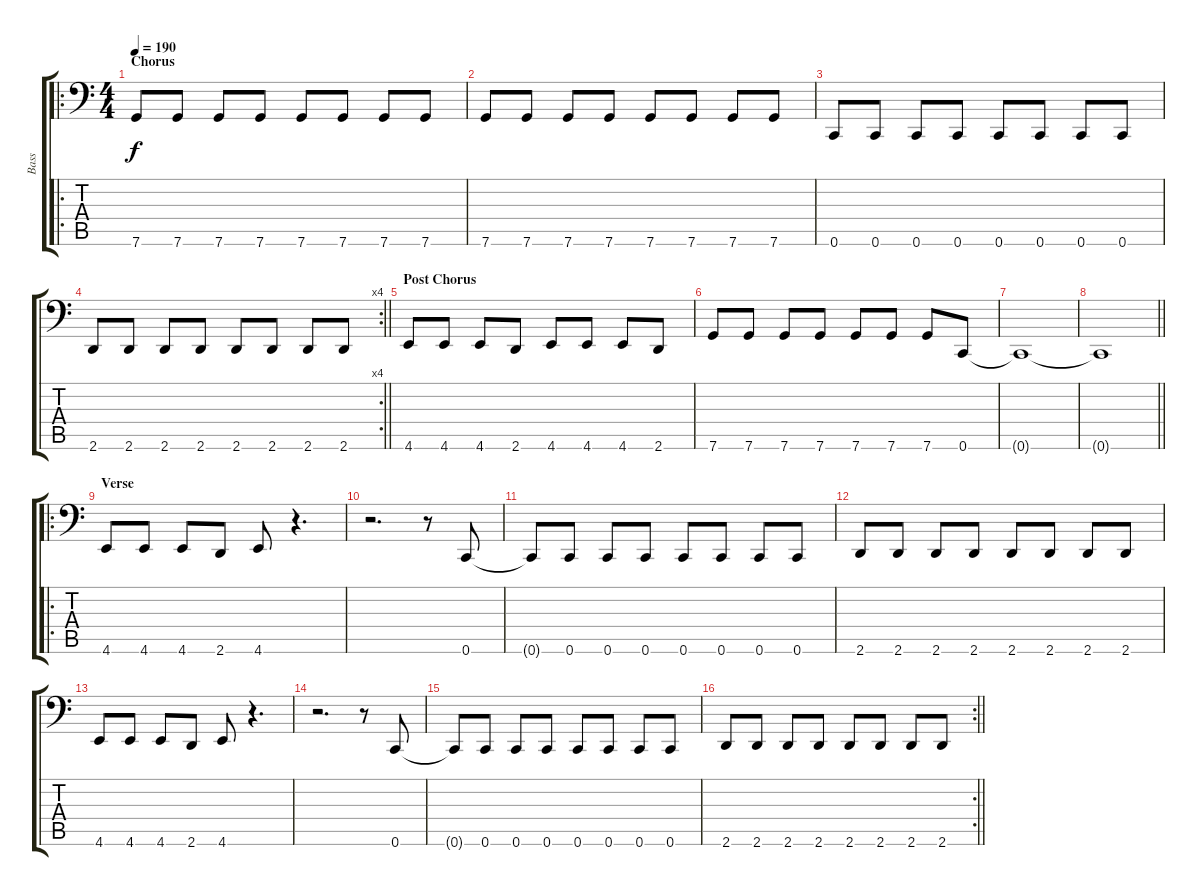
\track ("Bass" "Bass") {instrument electricbasspick}
\staff {score tabs}
\tuning (D3 A2 F2 C2 G1 C1) {hide}
\ro
\ts (4 4)
\section ("" "Chorus")
\tempo 190
\clef f4
\ks c
7.6.8{dy f} 7.6.8 7.6.8 7.6.8 7.6.8 7.6.8 7.6.8 7.6.8 |
7.6.8 7.6.8 7.6.8 7.6.8 7.6.8 7.6.8 7.6.8 7.6.8 |
0.6.8 0.6.8 0.6.8 0.6.8 0.6.8 0.6.8 0.6.8 0.6.8 |
\rc 4
\barLineRight lightlight
2.6.8 2.6.8 2.6.8 2.6.8 2.6.8 2.6.8 2.6.8 2.6.8 |
\section ("" "Post Chorus")
4.6.8 4.6.8 4.6.8 2.6.8 4.6.8 4.6.8 4.6.8 2.6.8 |
7.6.8 7.6.8 7.6.8 7.6.8 7.6.8 7.6.8 7.6.8 0.6.8 |
0.6{t}.1 |
\barLineRight lightlight
0.6{t}.1 |
\ro
\section ("" "Verse")
4.6.8 4.6.8 4.6.8 2.6.8 4.6.8 r.4{d} |
r.2{d} r.8 0.6.8 |
0.6{t}.8 0.6.8 0.6.8 0.6.8 0.6.8 0.6.8 0.6.8 0.6.8 |
2.6.8 2.6.8 2.6.8 2.6.8 2.6.8 2.6.8 2.6.8 2.6.8 |
4.6.8 4.6.8 4.6.8 2.6.8 4.6.8 r.4{d} |
r.2{d} r.8 0.6.8 |
0.6{t}.8 0.6.8 0.6.8 0.6.8 0.6.8 0.6.8 0.6.8 0.6.8 |
\rc 2
\barLineRight lightlight
2.6.8 2.6.8 2.6.8 2.6.8 2.6.8 2.6.8 2.6.8 2.6.8
